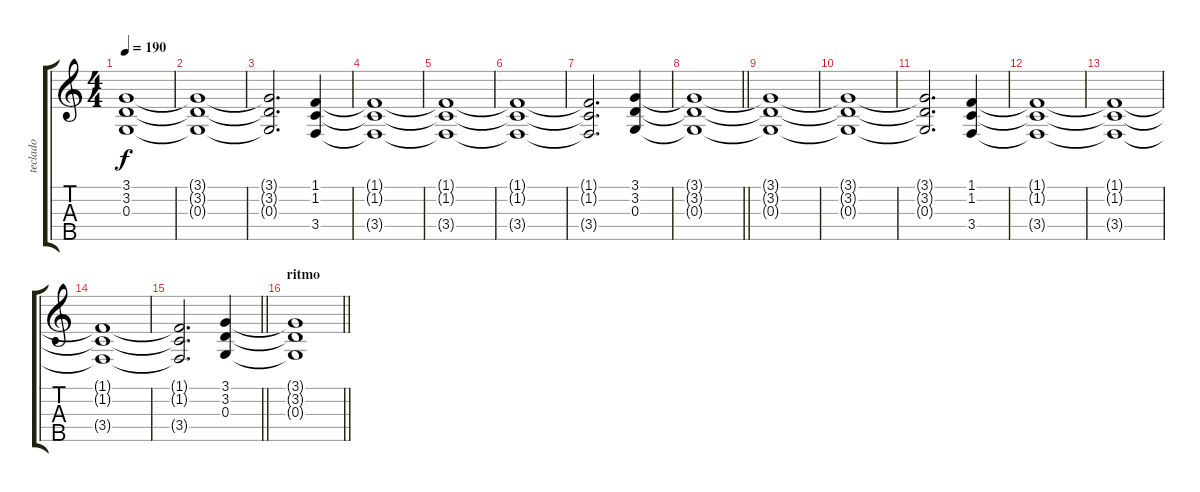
\track ("teclado" "teclado") {instrument stringensemble1}
\staff {score tabs}
\tuning (E4 B3 G3 D3 A2) {hide}
\ts (4 4)
\tempo 190
\clef g2
\ks c
(3.1{t} 3.2{t} 0.3{t}).1{dy f} |
(3.1{t} 3.2{t} 0.3{t}).1 |
(3.1{t} 3.2{t} 0.3{t}).2{d} (1.1 1.2 3.4).4 |
(1.1{t} 1.2{t} 3.4{t}).1 |
(1.1{t} 1.2{t} 3.4{t}).1 |
(1.1{t} 1.2{t} 3.4{t}).1 |
(1.1{t} 1.2{t} 3.4{t}).2{d} (3.1 3.2 0.3).4 |
\barLineRight lightlight
(3.1{t} 3.2{t} 0.3{t}).1 |
(3.1{t} 3.2{t} 0.3{t}).1 |
(3.1{t} 3.2{t} 0.3{t}).1 |
(3.1{t} 3.2{t} 0.3{t}).2{d} (1.1 1.2 3.4).4 |
(1.1{t} 1.2{t} 3.4{t}).1 |
(1.1{t} 1.2{t} 3.4{t}).1 |
(1.1{t} 1.2{t} 3.4{t}).1 |
\barLineRight lightlight
(1.1{t} 1.2{t} 3.4{t}).2{d} (3.1 3.2 0.3).4 |
\section ("" "ritmo")
\barLineRight lightlight
(3.1{t} 3.2{t} 0.3{t}).1
